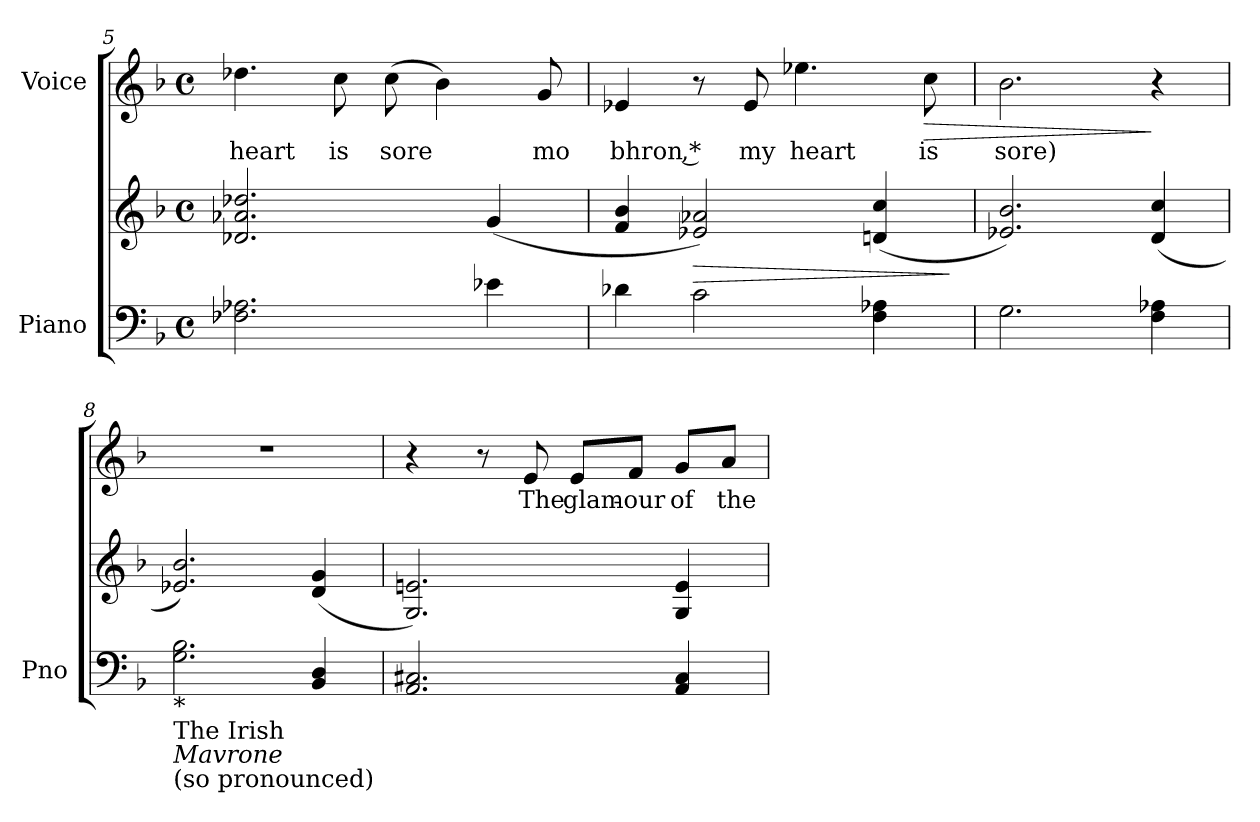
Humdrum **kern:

**kern	**kern	**dynam	**kern	**text	**dynam
*part2	*part2	*part2	*part1	*part1	*part1
*staff3	*staff2	*staff2/3	*staff1	*staff1	*staff1
*I"Piano	*	*	*I"Voice	*	*
*I'Pno	*	*	*	*	*
*clefF4	*clefG2	*	*clefG2	*	*
*k[b-]	*k[b-]	*	*k[b-]	*	*
*M4/4	*M4/4	*	*M4/4	*	*
*met(c)	*met(c)	*	*met(c)	*	*
=5	=5	=5	=5	=5	=5
2.F-X\ 2.A-X\	2.d-X/ 2.a-X/ 2.dd-X/	.	4.dd-X\	heart	.
.	.	.	8cc\	is	.
.	.	.	(8cc\	sore	.
.	.	.	4b-\)	.	.
4e-X\	(>4g/	.	.	.	.
.	.	.	8g/	mo	.
=6	=6	=6	=6	=6	=6
4d-X\	4f/ 4b-/	.	4e-X/	bhron ,*	.
!	!	!LO:HP:b	!	!	!
2c\	2e-X/ 2a-X/)	>	8r	.	.
.	.	.	8e-/	my	.
.	.	.	4.ee-X\	heart	.
4F\ 4A-X\	(>4dn/ 4cc/	.	.	.	.
!	!	!	!	!	!LO:HP:b
.	.	.	8cc\	is	>
.	.	]	.	.	.
=7	=7	=7	=7	=7	=7
2.G\	2.e-X/ 2.b-/)	.	2.b-\	sore)	.
4F\ 4A-X\	(>4d/ 4cc/	.	4r	.	]
=8	=8	=8	=8	=8	=8
!LO:TX:b:t=*	!	!	!	!	!
!LO:TX:b:t=The Irish	!	!	!	!	!
!LO:TX:b:i:t=Mavrone	!	!	!	!	!
!LO:TX:b:t=(so pronounced)	!	!	!	!	!
2.G\ 2.B-\	2.e-X/ 2.b-/)	.	1r	.	.
4BB-/ 4D/	(>4d/ 4g/	.	.	.	.
=9	=9	=9	=9	=9	=9
2.AA/ 2.C#X/	2.G/ 2.en/)	.	4r	.	.
.	.	.	8r	.	.
.	.	.	8e/	The	.
.	.	.	8e/L	glam-	.
.	.	.	8f/J	-our	.
4AA/ 4C#/	4G/ 4e/	.	8g/L	of	.
.	.	.	8a/J	the	.
=	=	=	=	=	=
*-	*-	*-	*-	*-	*-
